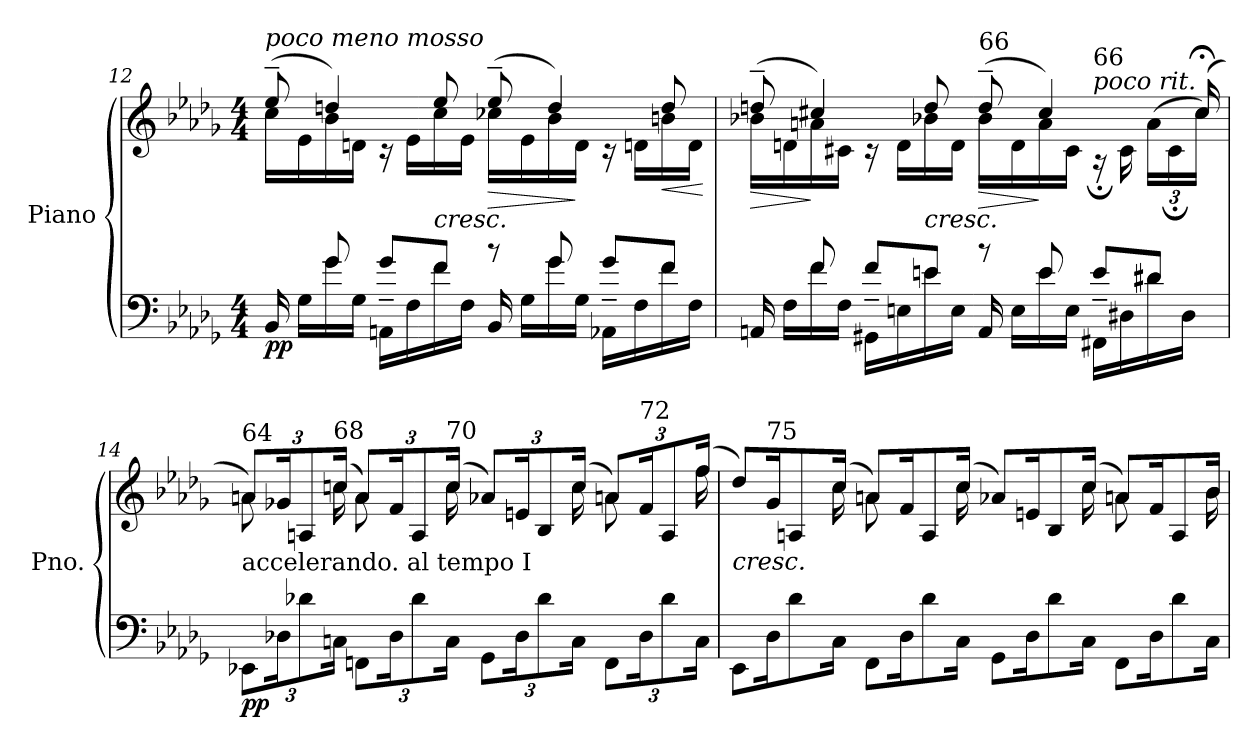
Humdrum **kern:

**kern	**kern	**dynam
*part1	*part1	*part1
*staff2	*staff1	*staff1/2
*I"Piano	*	*
*I'Pno.	*	*
*clefF4	*clefG2	*
*k[b-e-a-d-g-]	*k[b-e-a-d-g-]	*
*M4/4	*M4/4	*
=12	=12	=12
*^	*^	*
!	!	!LO:TX:a:i:t=poco meno mosso	!	!
!	!	!	!	!LO:DY:b=2
!	!	!	!	!LO:DY:n=1:b
16BB-/	8ryy	(>8ee-~/	16cc\LL	p p
16G-\LL	.	.	16e-\	.
16g-\	8g-/	4ddn/)	16b-\	.
16G-\JJ	.	.	16dn\JJ	.
16AAn\LL	8g-~/L	.	16r	.
16F\	.	.	16e-\LL	.
!	!	!	!	!LO:HP:b
16f\	8f/J	8ee-/	16cc\	<
16F\JJ	.	.	16e-\JJ	.
!	!	!	!	!LO:HP:b
16BB-/	8rb	(>8ee-~/	16cc-X\LL	>
16G-\LL	.	.	16e-\	[
16g-\	8g-/	4dd/)	16b-\	.
16G-\JJ	.	.	16d\JJ	]
16AA-X\LL	8g-~/L	.	16r	.
16F\	.	.	16dn\LL	.
!	!	!	!	!LO:HP:b
16f\	8f/J	8dd/	16bn\	<
16F\JJ	.	.	16d\JJ	.
*v	*v	*	*	*
*	*v	*v	*
.	.	[
!!LO:LB:g=z
=13	=13	=13
*^	*	*
!	!	!	!LO:HP:b
*	*	*^	*
16AAn/	8ryy	(>8ddn~/	16b-X\LL	>
16F\LL	.	.	16dn\	.
16f\	8f/	4cc#X/)	16an\	]
16F\JJ	.	.	16c#X\JJ	.
16GG#X\LL	8f~/L	.	16r	.
16En\	.	.	16d\LL	.
!	!	!	!	!LO:HP:b
16en\	8e/J	8dd/	16b-X\	<
16E\JJ	.	.	16d\JJ	.
!	!	!LO:TX:a:t=66	!	!
!	!	!	!	!LO:HP:b
16AA/	8rb	(>8dd~/	16b-\LL	>
16E\LL	.	.	16d\	[
16e\	8e/	4cc#/)	16a\	]
16E\JJ	.	.	16c#\JJ	.
!	!	!	!LO:TX:a:i:t=poco rit.	!
!	!	!	!LO:TX:a:t=66	!
16FF#X\LL	8e~/L	.	16r;	.
16D#X\	.	.	16c#\	.
*	*	*Xtuplet	*tuplet	*
*	*	*	*Xbrackettup	*
16d#X\	8d#/J	12ryy	(>24a\LL	.
.	.	.	24c#;\	.
16D#\JJ	.	.	.	.
.	.	(>24cc#;</	24cc#\JJ)	.
*v	*v	*	*	*
=14	=14	=14	=14
*Xbrackettup	*	*Xtuplet	*
!	!LO:TX:b:t=accelerando. al tempo I	!	!
!	!LO:TX:a:t=64	!	!
!	!	!	!LO:DY:b=2
!	!	!	!LO:DY:n=1:b
12EE-X\L	12an/L)	12a\	p p
24D-X\K	24g-X/K	12.ryy	.
12d-X\	12An/	.	.
!	!LO:TX:a:t=68	!	!
24Cn\Jk	(>24ccn/Jk	24cc\	.
*	*tuplet	*Xtuplet	*
12FFn\L	12a/L)	12a\	.
24D-\K	24f/K	12.ryy	.
12d-\	12A/	.	.
!	!LO:TX:a:t=70	!	!
24C\Jk	(>24cc/Jk	24cc\	.
*	*tuplet	*	*
12GG-\L	12a-X/L)	12ryy	.
24D-\K	24en/K	12.ryy	.
12d-\	12B-/	.	.
24C\Jk	(>24cc/Jk	24cc\	.
*	*	*Xtuplet	*
12FF\L	12an/L)	12a\	.
!	!LO:TX:a:t=72	!	!
24D-\K	24f/K	12.ryy	.
12d-\	12A/	.	.
24C\Jk	(>24ff/Jk	24ff\	.
!!LO:LB:g=z	!!
=15	=15	=15	=15
*Xtuplet	*	*	*
!	!LO:TX:b:i:t=cresc.	!	!
12EE-\L	12dd-/L)	6ryy	.
!	!LO:TX:a:t=75	!	!
24D-\K	24g-/K	.	.
12d-\	12An/	.	.
.	.	24ryy	.
24C\Jk	(>24cc/Jk	24cc\	.
12FF\L	12an/L)	12a\	.
24D-\K	24f/K	12.ryy	.
12d-\	12A/	.	.
24C\Jk	(>24cc/Jk	24cc\	.
12GG-\L	12a-X/L)	12ryy	.
24D-\K	24en/K	12.ryy	.
12d-\	12B-/	.	.
24C\Jk	(>24cc/Jk	24cc\	.
12FF\L	12an/L)	12a\	.
24D-\K	24f/K	12.ryy	.
12d-\	12A/	.	.
24C\Jk	24b-/Jk	24b-\	.
*	*v	*v	*
=	=	=
*-	*-	*-
